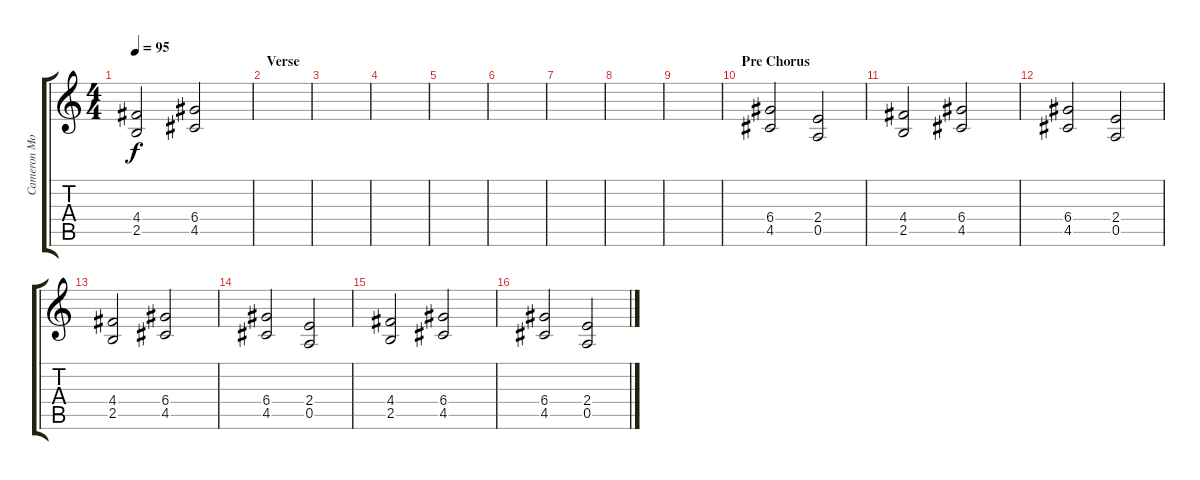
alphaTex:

\track ("Cameron Morrison" "Cameron Mo") {instrument distortionguitar}
\staff {score tabs}
\tuning (E4 B3 G3 D3 A2 E2) {hide}
\ts (4 4)
\tempo 95
\clef g2
\ks c
(4.4 2.5).2{dy f} (6.4 4.5).2 |
\section ("" "Verse")
|
|
|
|
|
|
|
|
\section ("" "Pre Chorus")
(6.4 4.5).2 (2.4 0.5).2 |
(4.4 2.5).2 (6.4 4.5).2 |
(6.4 4.5).2 (2.4 0.5).2 |
(4.4 2.5).2 (6.4 4.5).2 |
(6.4 4.5).2 (2.4 0.5).2 |
(4.4 2.5).2 (6.4 4.5).2 |
(6.4 4.5).2 (2.4 0.5).2
